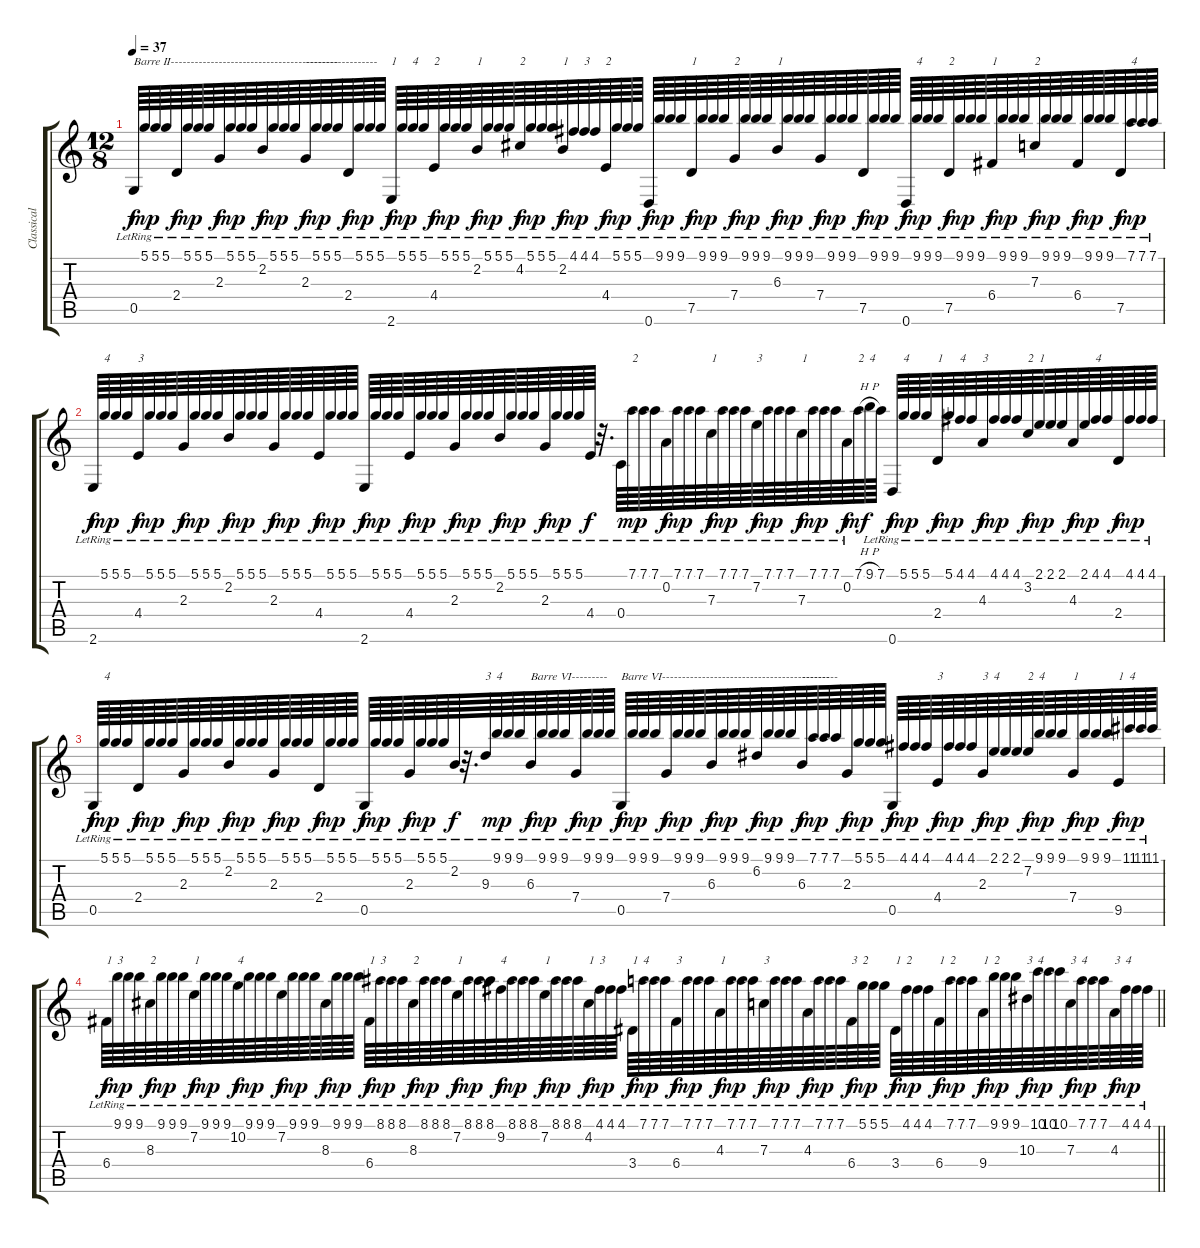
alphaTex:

\track ("Classical Guitar" "Classical ") {instrument acousticguitarnylon}
\staff {score tabs}
\tuning (D4 A3 F3 C3 G2 D2) {hide}
\ts (12 8)
\tempo 37
\clef g2
\ks c
0.5{lr}.64{txt "Barre II------------------------------------------" dy f} 5.1{lr}.64{dy mp} 5.1{lr}.64 5.1{lr}.64 2.4{lr}.64{dy f} 5.1{lr}.64{dy mp} 5.1{lr}.64 5.1{lr}.64 2.3{lr}.64{dy f} 5.1{lr}.64{dy mp} 5.1{lr}.64 5.1{lr}.64 2.2{lr}.64{dy f} 5.1{lr}.64{dy mp} 5.1{lr}.64 5.1{lr}.64 2.3{lr}.64{txt "------------------" dy f} 5.1{lr}.64{dy mp} 5.1{lr}.64 5.1{lr}.64 2.4{lr}.64{dy f} 5.1{lr}.64{dy mp} 5.1{lr}.64 5.1{lr}.64 2.6{lr}.64{txt "1" dy f} 5.1{lr}.64{dy mp} 5.1{lr}.64{txt "4"} 5.1{lr}.64 4.4{lr}.64{txt "2" dy f} 5.1{lr}.64{dy mp} 5.1{lr}.64 5.1{lr}.64 2.2{lr}.64{txt "1" dy f} 5.1{lr}.64{dy mp} 5.1{lr}.64 5.1{lr}.64 4.2{lr}.64{txt "2" dy f} 5.1{lr}.64{dy mp} 5.1{lr}.64 5.1{lr}.64 2.2{lr}.64{txt "1" dy f} 4.1{lr}.64{dy mp} 4.1{lr}.64{txt "3"} 4.1{lr}.64 4.4{lr}.64{txt "2" dy f} 5.1{lr}.64{dy mp} 5.1{lr}.64 5.1{lr}.64 0.6{lr}.64{dy f} 9.1{lr}.64{dy mp} 9.1{lr}.64 9.1{lr}.64 7.5{lr}.64{txt "1" dy f} 9.1{lr}.64{dy mp} 9.1{lr}.64 9.1{lr}.64 7.4{lr}.64{txt "2" dy f} 9.1{lr}.64{dy mp} 9.1{lr}.64 9.1{lr}.64 6.3{lr}.64{txt "1" dy f} 9.1{lr}.64{dy mp} 9.1{lr}.64 9.1{lr}.64 7.4{lr}.64{dy f} 9.1{lr}.64{dy mp} 9.1{lr}.64 9.1{lr}.64 7.5{lr}.64{dy f} 9.1{lr}.64{dy mp} 9.1{lr}.64 9.1{lr}.64 0.6{lr}.64{dy f} 9.1{lr}.64{txt "4" dy mp} 9.1{lr}.64 9.1{lr}.64 7.5{lr}.64{txt "2" dy f} 9.1{lr}.64{dy mp} 9.1{lr}.64 9.1{lr}.64 6.4{lr}.64{txt "1" dy f} 9.1{lr}.64{dy mp} 9.1{lr}.64 9.1{lr}.64 7.3{lr}.64{txt "2" dy f} 9.1{lr}.64{dy mp} 9.1{lr}.64 9.1{lr}.64 6.4{lr}.64{dy f} 9.1{lr}.64{dy mp} 9.1{lr}.64 9.1{lr}.64 7.5{lr}.64{dy f} 7.1{lr}.64{txt "4" dy mp} 7.1{lr}.64 7.1{lr}.64 |
2.6{lr}.64{dy f} 5.1{lr}.64{txt "4" dy mp} 5.1{lr}.64 5.1{lr}.64 4.4{lr}.64{txt "3" dy f} 5.1{lr}.64{dy mp} 5.1{lr}.64 5.1{lr}.64 2.3{lr}.64{dy f} 5.1{lr}.64{dy mp} 5.1{lr}.64 5.1{lr}.64 2.2{lr}.64{dy f} 5.1{lr}.64{dy mp} 5.1{lr}.64 5.1{lr}.64 2.3{lr}.64{dy f} 5.1{lr}.64{dy mp} 5.1{lr}.64 5.1{lr}.64 4.4{lr}.64{dy f} 5.1{lr}.64{dy mp} 5.1{lr}.64 5.1{lr}.64 2.6{lr}.64{dy f} 5.1{lr}.64{dy mp} 5.1{lr}.64 5.1{lr}.64 4.4{lr}.64{dy f} 5.1{lr}.64{dy mp} 5.1{lr}.64 5.1{lr}.64 2.3{lr}.64{dy f} 5.1{lr}.64{dy mp} 5.1{lr}.64 5.1{lr}.64 2.2{lr}.64{dy f} 5.1{lr}.64{dy mp} 5.1{lr}.64 5.1{lr}.64 2.3{lr}.64{dy f} 5.1{lr}.64{dy mp} 5.1{lr}.64 5.1{lr}.64 4.4{lr}.64{dy f} r.32{d} 0.4{lr}.64 7.1{lr}.64{txt "2" dy mp} 7.1{lr}.64 7.1{lr}.64 0.2{lr}.64{dy f} 7.1{lr}.64{dy mp} 7.1{lr}.64 7.1{lr}.64 7.3{lr}.64{txt "1" dy f} 7.1{lr}.64{dy mp} 7.1{lr}.64 7.1{lr}.64 7.2{lr}.64{txt "3" dy f} 7.1{lr}.64{dy mp} 7.1{lr}.64 7.1{lr}.64 7.3{lr}.64{txt "1" dy f} 7.1{lr}.64{dy mp} 7.1{lr}.64 7.1{lr}.64 0.2{lr}.64{dy f} 7.1{h}.64{txt "2" dy mf} 9.1{h}.64{txt "4"} 7.1{lr}.64 0.6{lr}.64{dy f} 5.1{lr}.64{txt "4" dy mp} 5.1{lr}.64 5.1{lr}.64 2.4{lr}.64{txt "1" dy f} 5.1{lr}.64{dy mp} 4.1{lr}.64{txt "4"} 4.1{lr}.64 4.3{lr}.64{txt "3" dy f} 4.1{lr}.64{dy mp} 4.1{lr}.64 4.1{lr}.64 3.2{lr}.64{txt "2" dy f} 2.1{lr}.64{txt "1" dy mp} 2.1{lr}.64 2.1{lr}.64 4.3{lr}.64{dy f} 2.1{lr}.64{dy mp} 4.1{lr}.64{txt "4"} 4.1{lr}.64 2.4{lr}.64{dy f} 4.1{lr}.64{dy mp} 4.1{lr}.64 4.1{lr}.64 |
0.5{lr}.64{dy f} 5.1{lr}.64{txt "4" dy mp} 5.1{lr}.64 5.1{lr}.64 2.4{lr}.64{dy f} 5.1{lr}.64{dy mp} 5.1{lr}.64 5.1{lr}.64 2.3{lr}.64{dy f} 5.1{lr}.64{dy mp} 5.1{lr}.64 5.1{lr}.64 2.2{lr}.64{dy f} 5.1{lr}.64{dy mp} 5.1{lr}.64 5.1{lr}.64 2.3{lr}.64{dy f} 5.1{lr}.64{dy mp} 5.1{lr}.64 5.1{lr}.64 2.4{lr}.64{dy f} 5.1{lr}.64{dy mp} 5.1{lr}.64 5.1{lr}.64 0.5{lr}.64{dy f} 5.1{lr}.64{dy mp} 5.1{lr}.64 5.1{lr}.64 2.3{lr}.64{dy f} 5.1{lr}.64{dy mp} 5.1{lr}.64 5.1{lr}.64 2.2{lr}.64{dy f} r.32{d} 9.3{lr}.64{txt "3"} 9.1{lr}.64{txt "4" dy mp} 9.1{lr}.64 9.1{lr}.64 6.3{lr}.64{txt "Barre VI---------" dy f} 9.1{lr}.64{dy mp} 9.1{lr}.64 9.1{lr}.64 7.4{lr}.64{dy f} 9.1{lr}.64{dy mp} 9.1{lr}.64 9.1{lr}.64 0.5{lr}.64{txt "Barre VI------------------------------------------" dy f} 9.1{lr}.64{dy mp} 9.1{lr}.64 9.1{lr}.64 7.4{lr}.64{dy f} 9.1{lr}.64{dy mp} 9.1{lr}.64 9.1{lr}.64 6.3{lr}.64{dy f} 9.1{lr}.64{dy mp} 9.1{lr}.64 9.1{lr}.64 6.2{lr}.64{dy f} 9.1{lr}.64{dy mp} 9.1{lr}.64 9.1{lr}.64 6.3{lr}.64{txt "---------" dy f} 7.1{lr}.64{dy mp} 7.1{lr}.64 7.1{lr}.64 2.3{lr}.64{dy f} 5.1{lr}.64{dy mp} 5.1{lr}.64 5.1{lr}.64 0.5{lr}.64{dy f} 4.1{lr}.64{dy mp} 4.1{lr}.64 4.1{lr}.64 4.4{lr}.64{txt "3" dy f} 4.1{lr}.64{dy mp} 4.1{lr}.64 4.1{lr}.64 2.3{lr}.64{txt "3" dy f} 2.1{lr}.64{txt "4" dy mp} 2.1{lr}.64 2.1{lr}.64 7.2{lr}.64{txt "2" dy f} 9.1{lr}.64{txt "4" dy mp} 9.1{lr}.64 9.1{lr}.64 7.4{lr}.64{txt "1" dy f} 9.1{lr}.64{dy mp} 9.1{lr}.64 9.1{lr}.64 9.5{lr}.64{txt "1" dy f} 11.1{lr}.64{txt "4" dy mp} 11.1{lr}.64 11.1{lr}.64 |
\barLineRight lightlight
6.4{lr}.64{txt "1" dy f} 9.1{lr}.64{txt "3" dy mp} 9.1{lr}.64 9.1{lr}.64 8.3{lr}.64{txt "2" dy f} 9.1{lr}.64{dy mp} 9.1{lr}.64 9.1{lr}.64 7.2{lr}.64{txt "1" dy f} 9.1{lr}.64{dy mp} 9.1{lr}.64 9.1{lr}.64 10.2{lr}.64{txt "4" dy f} 9.1{lr}.64{dy mp} 9.1{lr}.64 9.1{lr}.64 7.2{lr}.64{dy f} 9.1{lr}.64{dy mp} 9.1{lr}.64 9.1{lr}.64 8.3{lr}.64{dy f} 9.1{lr}.64{dy mp} 9.1{lr}.64 9.1{lr}.64 6.4{lr}.64{txt "1" dy f} 8.1{lr}.64{txt "3" dy mp} 8.1{lr}.64 8.1{lr}.64 8.3{lr}.64{txt "2" dy f} 8.1{lr}.64{dy mp} 8.1{lr}.64 8.1{lr}.64 7.2{lr}.64{txt "1" dy f} 8.1{lr}.64{dy mp} 8.1{lr}.64 8.1{lr}.64 9.2{lr}.64{txt "4" dy f} 8.1{lr}.64{dy mp} 8.1{lr}.64 8.1{lr}.64 7.2{lr}.64{txt "1" dy f} 8.1{lr}.64{dy mp} 8.1{lr}.64 8.1{lr}.64 4.2{lr}.64{txt "1" dy f} 4.1{lr}.64{txt "3" dy mp} 4.1{lr}.64 4.1{lr}.64 3.4{lr}.64{txt "1" dy f} 7.1{lr}.64{txt "4" dy mp} 7.1{lr}.64 7.1{lr}.64 6.4{lr}.64{txt "3" dy f} 7.1{lr}.64{dy mp} 7.1{lr}.64 7.1{lr}.64 4.3{lr}.64{txt "1" dy f} 7.1{lr}.64{dy mp} 7.1{lr}.64 7.1{lr}.64 7.3{lr}.64{txt "3" dy f} 7.1{lr}.64{dy mp} 7.1{lr}.64 7.1{lr}.64 4.3{lr}.64{dy f} 7.1{lr}.64{dy mp} 7.1{lr}.64 7.1{lr}.64 6.4{lr}.64{txt "3" dy f} 5.1{lr}.64{txt "2" dy mp} 5.1{lr}.64 5.1{lr}.64 3.4{lr}.64{txt "1" dy f} 4.1{lr}.64{txt "2" dy mp} 4.1{lr}.64 4.1{lr}.64 6.4{lr}.64{txt "1" dy f} 7.1{lr}.64{txt "2" dy mp} 7.1{lr}.64 7.1{lr}.64 9.4{lr}.64{txt "1" dy f} 9.1{lr}.64{txt "2" dy mp} 9.1{lr}.64 9.1{lr}.64 10.3{lr}.64{txt "3" dy f} 10.1{lr}.64{txt "4" dy mp} 10.1{lr}.64 10.1{lr}.64 7.3{lr}.64{txt "3" dy f} 7.1{lr}.64{txt "4" dy mp} 7.1{lr}.64 7.1{lr}.64 4.3{lr}.64{txt "3" dy f} 4.1{lr}.64{txt "4" dy mp} 4.1{lr}.64 4.1{lr}.64
